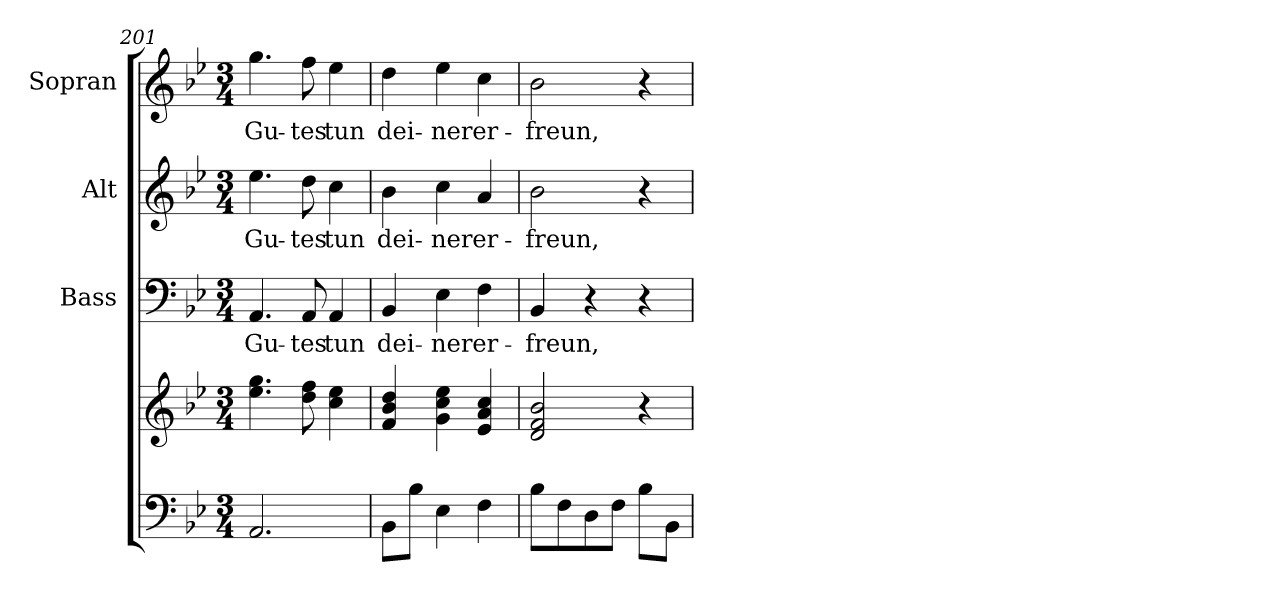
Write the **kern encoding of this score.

**kern	**kern	**kern	**text	**kern	**text	**kern	**text
*part4	*part4	*part3	*part3	*part2	*part2	*part1	*part1
*staff5	*staff4	*staff3	*staff3	*staff2	*staff2	*staff1	*staff1
*	*	*I"Bass	*	*I"Alt	*	*I"Sopran	*
*	*	*I'B.	*	*I'A.	*	*I'S.	*
*clefF4	*clefG2	*clefF4	*	*clefG2	*	*clefG2	*
*k[b-e-]	*k[b-e-]	*k[b-e-]	*	*k[b-e-]	*	*k[b-e-]	*
*B-:	*B-:	*B-:	*	*B-:	*	*B-:	*
*M3/4	*M3/4	*M3/4	*	*M3/4	*	*M3/4	*
=201	=201	=201	=201	=201	=201	=201	=201
!	!	!	!LO:LY:b	!	!LO:LY:b	!	!LO:LY:b
2.AA/	4.ee-\ 4.gg\	4.AA/	Gu-	4.ee-\	Gu-	4.gg\	Gu-
!	!	!	!LO:LY:b	!	!LO:LY:b	!	!LO:LY:b
.	8dd\ 8ff\	8AA/	-tes	8dd\	-tes	8ff\	-tes
!	!	!	!LO:LY:b	!	!LO:LY:b	!	!LO:LY:b
.	4cc\ 4ee-\	4AA/	tun	4cc\	tun	4ee-\	tun
=202	=202	=202	=202	=202	=202	=202	=202
!	!	!	!LO:LY:b	!	!LO:LY:b	!	!LO:LY:b
8BB-\L	4f/ 4b-/ 4dd/	4BB-/	dei-	4b-\	dei-	4dd\	dei-
8B-\J	.	.	.	.	.	.	.
!	!	!	!LO:LY:b	!	!LO:LY:b	!	!LO:LY:b
4E-\	4g\ 4cc\ 4ee-\	4E-\	-ner	4cc\	-ner	4ee-\	-ner
!	!	!	!LO:LY:b	!	!LO:LY:b	!	!LO:LY:b
4F\	4e-/ 4a/ 4cc/	4F\	er-	4a/	er-	4cc\	er-
=203	=203	=203	=203	=203	=203	=203	=203
!	!	!	!LO:LY:b	!	!LO:LY:b	!	!LO:LY:b
8B-\L	2d/ 2f/ 2b-/	4BB-/	-freun,	2b-\	-freun,	2b-\	-freun,
8F\	.	.	.	.	.	.	.
8D\	.	4r	.	.	.	.	.
8F\J	.	.	.	.	.	.	.
8B-\L	4r	4r	.	4r	.	4r	.
8BB-\J	.	.	.	.	.	.	.
=	=	=	=	=	=	=	=
*-	*-	*-	*-	*-	*-	*-	*-
